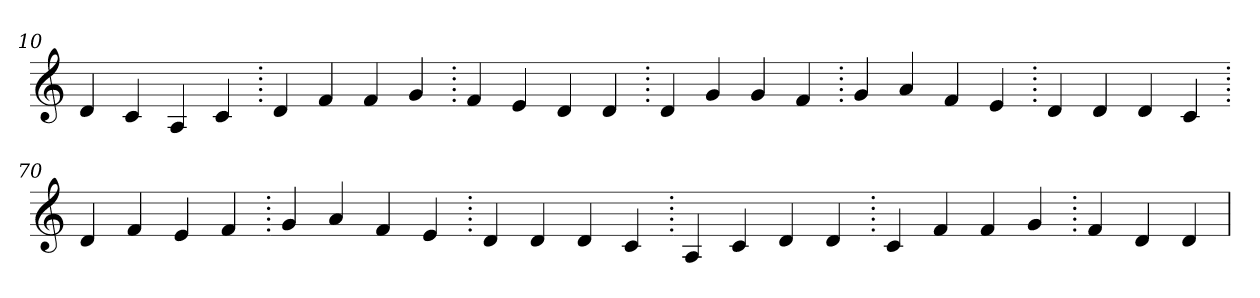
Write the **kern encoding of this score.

**kern
*part1
*staff1
*clefG2
=10.
4d
4c
4A
4c
=20.
4d
4f
4f
4g
=30.
4f
4e
4d
4d
=40.
4d
4g
4g
4f
=50.
4g
4a
4f
4e
=60.
4d
4d
4d
4c
=70.
4d
4f
4e
4f
=80.
4g
4a
4f
4e
=90.
4d
4d
4d
4c
=100.
4A
4c
4d
4d
=110.
4c
4f
4f
4g
=120.
4f
4d
4d
=
*-
